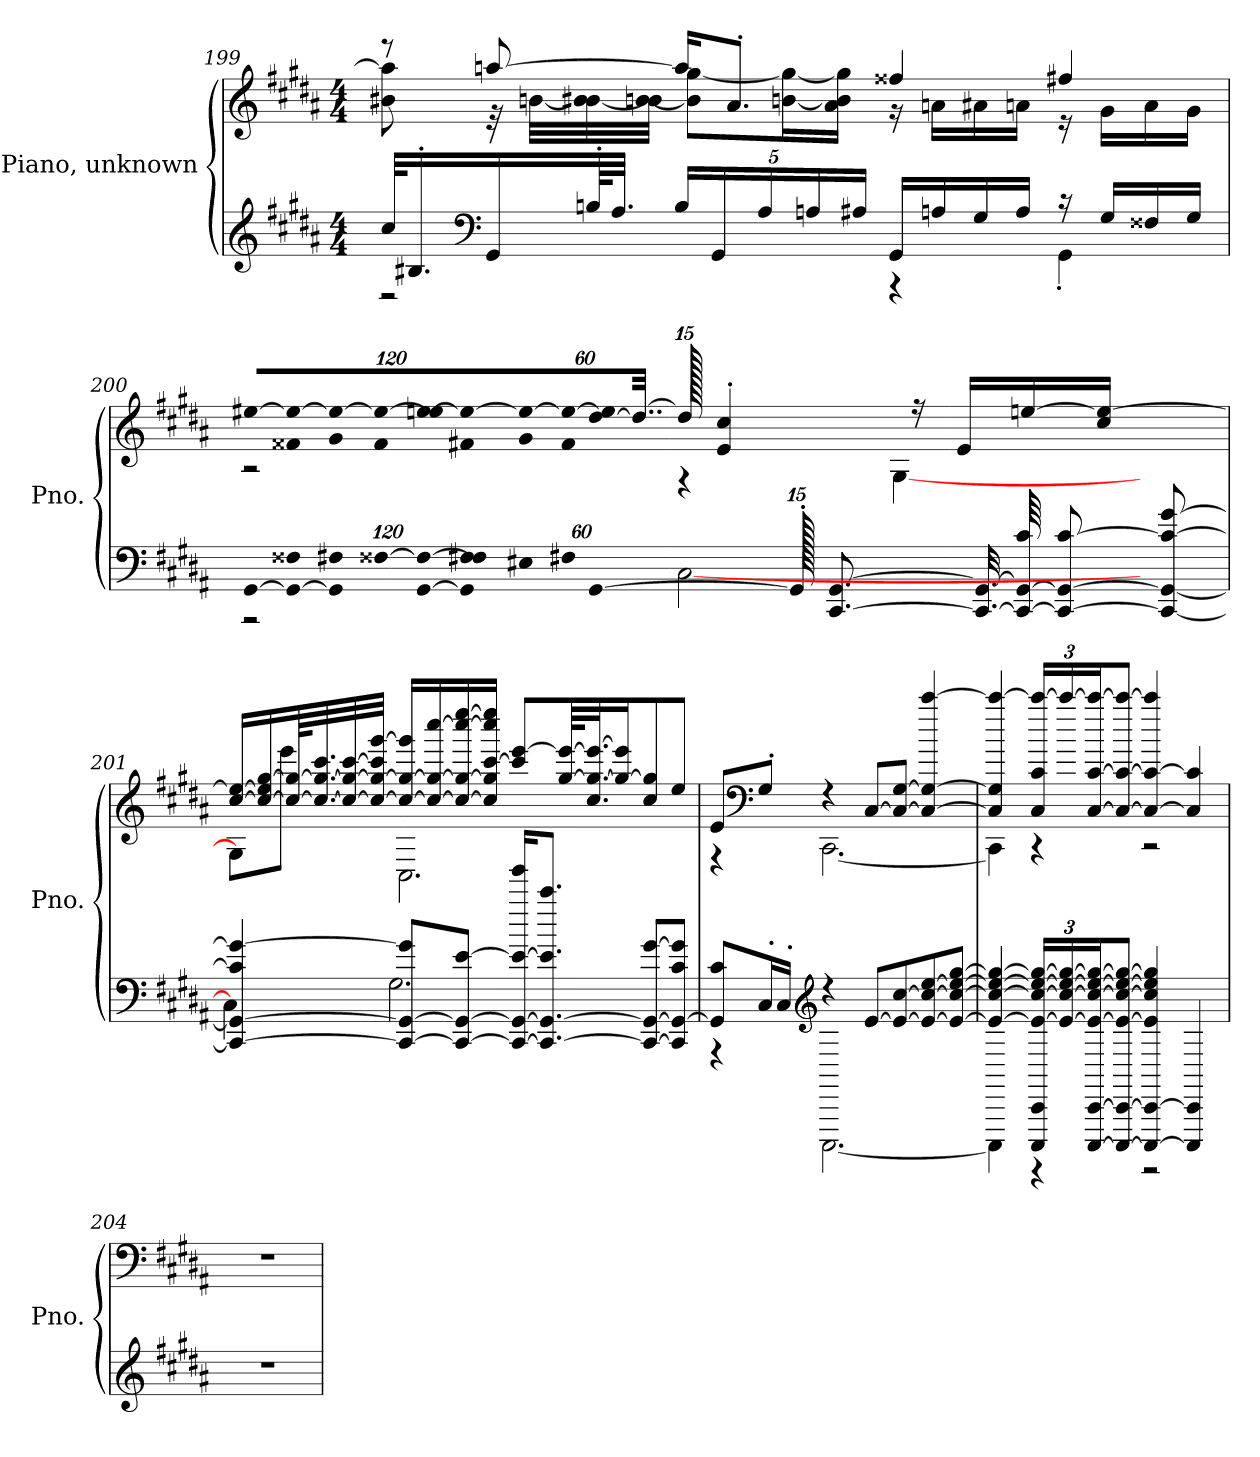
**kern	**kern
*part1	*part1
*staff2	*staff1
*I"Piano, unknown	*
*I'Pno.	*
!!LO:LB:g=z
*clefG2	*clefG2
*k[f#c#g#d#a#]	*k[f#c#g#d#a#]
*M4/4	*M4/4
=199	=199
*^	*^
32cc#/KLL	2r	8r	8b#X\ 8aa#\]
16.B#X'/	.	.	.
*clefF4	*	*	*
16GG#/	.	[8aan/	32r
.	.	.	[32bn\LLL
64Bn'/KL	.	.	32b\] [32b#X\
32.A#/JJJ	.	.	.
.	.	.	[32bn\ 32b#\]JJJ
*Xbrackettup	*	*	*
20B/LL	.	16aa/KL]	8b\] [8gg#\L
20GG#/	.	.	.
.	.	8.a#'/J	.
20A#/	.	.	.
.	.	.	[16bn\ 16gg#\_L
20An/	.	.	.
.	.	.	16a#\ 16b\] 16gg#\]JJ
20A#X/JJ	.	.	.
16GG#/LL	4r	4ff##X/	16r
16An/	.	.	16an\LL
16G#/	.	.	16a#X\
16A/JJ	.	.	16an\JJ
16r	4GG#'\	4ff#X/	16r
16G#/LL	.	.	16g#\LL
16F##X/	.	.	16a\
16G#/JJ	.	.	16g#\JJ
!!LO:PB:g=z	!!
=200	=200	=200	=200
!LO:N:vis=16	!	!	!
*	*	*Xbrackettup	*
!	!	!LO:N:vis=16	!
[1920%107GG#/LL	2r	[1920%107ee#X/LL	2r
!LO:N:vis=16	!	!LO:N:vis=16	!
1920%107GG#/_ 1920%107F##X/	.	1920%107f##X/ 1920%107ee#/_	.
!LO:N:vis=16	!	!LO:N:vis=16	!
1920%107GG#/] 1920%107F#X/	.	1920%107g#/ 1920%107ee#/_	.
!LO:N:vis=16	!	!LO:N:vis=16	!
[1920%107F##X/	.	1920%107f##/ 1920%107ee#/_	.
!LO:N:vis=16	!	!LO:N:vis=16	!
[1920%107GG#/ 1920%107F##/_	.	[1920%107een/ 1920%107ee#/]	.
!LO:N:vis=16	!	!LO:N:vis=16	!
1920%107GG#/] 1920%107F#X/ 1920%107F##/]	.	1920%107f#X/ 1920%107ee/_	.
!LO:N:vis=16	!	!LO:N:vis=16	!
1920%107E#X/	.	1920%107g#/ 1920%107ee/_	.
!LO:N:vis=32	!	!LO:N:vis=32	!
1920%53F#X/K	.	1920%53f#/ 1920%53ee/_L	.
!	!	!LO:N:vis=32	!
[960%79GG#/J	.	[1920%53dd#/ 1920%53ee/]J	.
.	.	32..dd#/JJ_	.
960GG#'/]	[2C#\	960dd#/]	4r
[8.CC#/ [8.GG#/L	.	4e/' 4cc#/'	.
32.CC#/_ 32.GG#/_LL	.	.	.
64CC#/_ 64GG#/_ 64c#/JJK	.	.	.
.	.	.	[4G#\
8CC#/_ 8GG#/_ [8c#/	.	16r	.
.	.	16e/LL	.
8CC#/_ 8GG#/_ 8c#/_ [8g#/J	.	[16een/	.
.	.	16cc#/ 16ee/_JJ	.
.	960ryy	.	960ryy
!!LO:LB:g=z	!!
=201	=201	=201	=201
4CC#/_ 4GG#/_ 4c#/] 4g#/_	4C#\]	[16cc#/ 16ee/_LL	8G#\L]
.	.	16cc#/_ 16ee/] [16gg#/	.
.	.	64cc#/_ 64gg#/_KL	8eee\J
.	.	32.cc#/_ 32.gg#/_ 32.ccc#/	.
.	.	32cc#/_ 32gg#/_ [32ccc#/	.
.	.	32cc#/_ 32gg#/_ 32ccc#/] [32ggg#/JJJ	.
8CC#/_ 8GG#/_ 8g#/]L	2.G#\	16cc#/_ 16gg#/_ 16ggg#/]LL	2.C#\
.	.	16cc#/_ 16gg#/_ [16cccc#/	.
8CC#/_ 8GG#/_ [8e/J	.	16cc#/_ 16gg#/_ 16cccc#/_ [16eeee/	.
.	.	16cc#/] 16gg#/] [16ccc#/ 16cccc#/] 16eeee/]JJ	.
16CC#/_ 16GG#/_ 16e/_ 16ggg#/KL	.	8ccc#/] [8eee/L	.
8.CC#/_ 8.GG#/_ 8.e/] 8.ccc#/J	.	.	.
.	.	[64gg#/ 64eee/_KLL	.
.	.	32.cc#/ 32.gg#/_ 32.eee/_J	.
.	.	16gg#/_ 16eee/]J	.
8CC#/_ 8GG#/_ [8g#/L	.	8cc#/ 8gg#/]	.
8CC#/] 8GG#/_ 8c#/ 8g#/]J	.	8ee/J	.
=202	=202	=202	=202
8GG#/] 8c#/L	4r	8e/L	4r
*	*	*clefF4	*
16C#'/L	.	8G#'/J	.
16C#'/JJ	.	.	.
*clefG2	*	*	*
4r	[2.CCC#\	4r	[2.CC#\
[8e/L	.	[8C#/L	.
8e/_ [8cc#/	.	8C#/_ [8G#/J	.
8e/_ 8cc#/_ [8ee/	.	4C#/_ 4G#/_ [4ccc#/	.
8e/_ 8cc#/_ 8ee/_ [8gg#/J	.	.	.
!!LO:LB:g=z	!!
=203	=203	=203	=203
4e/_ 4cc#/_ 4ee/_ 4gg#/_	4CCC#\]	4C#/] 4G#/] 4ccc#/_	4CC#\]
24CCC#/ 24CC#/ 24e/_ 24cc#/_ 24ee/_ 24gg#/_LL	4r	24C#/ 24c#/ 24ccc#/_LL	4r
24e/_ 24cc#/_ 24ee/_ 24gg#/_	.	24ccc#/_	.
[24CCC#/ [24CC#/ 24e/_ 24cc#/_ 24ee/_ 24gg#/_J	.	[24C#/ [24c#/ 24ccc#/_J	.
8CCC#/_ 8CC#/_ 8e/_ 8cc#/_ 8ee/_ 8gg#/_J	.	8C#/_ 8c#/_ 8ccc#/_J	.
4CCC#/_ 4CC#/_ 4e/] 4cc#/] 4ee/] 4gg#/]	2r	4C#/_ 4c#/_ 4ccc#/]	2r
4CCC#/] 4CC#/]	.	4C#/] 4c#/]	.
*v	*v	*	*
*	*v	*v
=204	=204
1r	1r
=	=
*-	*-
